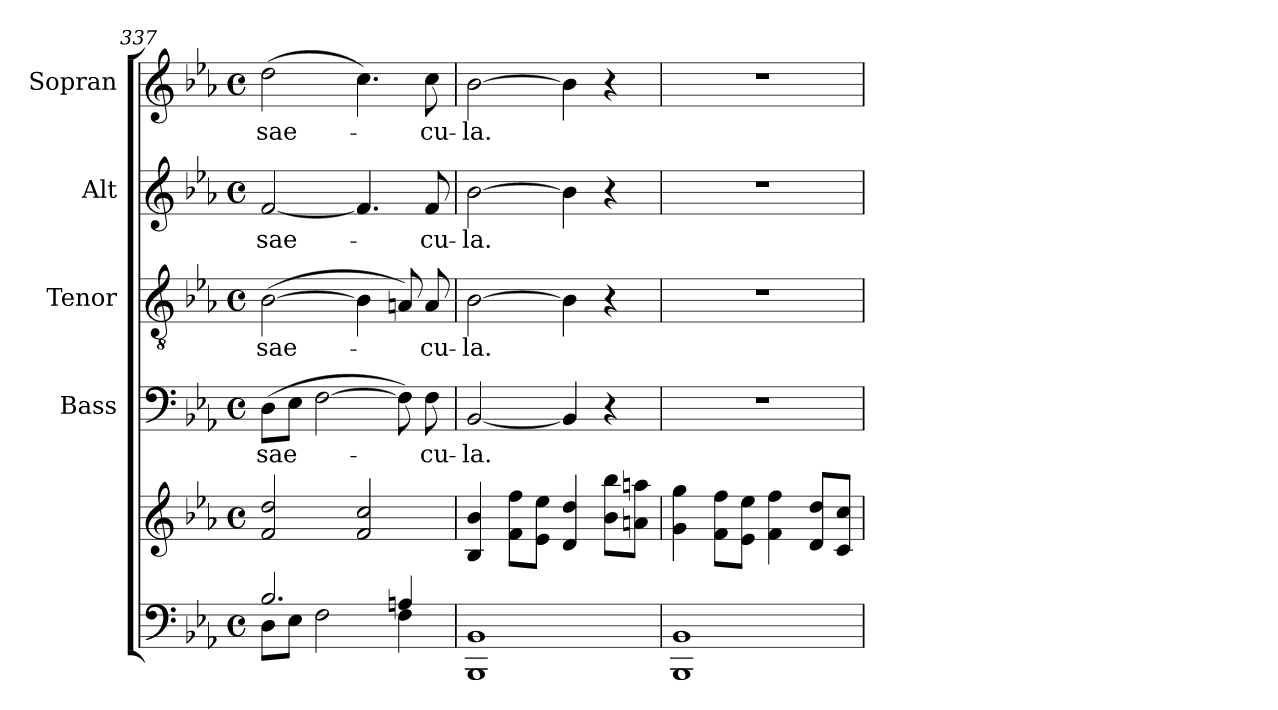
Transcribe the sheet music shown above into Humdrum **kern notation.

**kern	**kern	**kern	**text	**kern	**text	**kern	**text	**kern	**text
*part5	*part5	*part4	*part4	*part3	*part3	*part2	*part2	*part1	*part1
*staff6	*staff5	*staff4	*staff4	*staff3	*staff3	*staff2	*staff2	*staff1	*staff1
*	*	*I"Bass	*	*I"Tenor	*	*I"Alt	*	*I"Sopran	*
*	*	*I'B.	*	*I'T.	*	*I'A.	*	*I'S.	*
*clefF4	*clefG2	*clefF4	*	*clefGv2	*	*clefG2	*	*clefG2	*
*k[b-e-a-]	*k[b-e-a-]	*k[b-e-a-]	*	*k[b-e-a-]	*	*k[b-e-a-]	*	*k[b-e-a-]	*
*E-:	*E-:	*E-:	*	*E-:	*	*E-:	*	*E-:	*
*M4/4	*M4/4	*M4/4	*	*M4/4	*	*M4/4	*	*M4/4	*
*met(c)	*met(c)	*met(c)	*	*met(c)	*	*met(c)	*	*met(c)	*
=337	=337	=337	=337	=337	=337	=337	=337	=337	=337
*^	*	*	*	*	*	*	*	*	*
!	!	!	!	!LO:LY:b	!	!LO:LY:b	!	!LO:LY:b	!	!LO:LY:b
2.B-/	8D\L	2f/ 2dd/	(>8D\L	sae-	(>[2B-\	sae-	[2f/	sae-	(>2dd\	sae-
.	8E-\J	.	8E-\J	.	.	.	.	.	.	.
.	2F\	.	[2F\	.	.	.	.	.	.	.
.	.	2f/ 2cc/	.	.	4B-\]	.	4.f/]	.	4.cc\)	.
4An/	4F\	.	8F\])	.	8An/)	.	.	.	.	.
!	!	!	!	!LO:LY:b	!	!LO:LY:b	!	!LO:LY:b	!	!LO:LY:b
.	.	.	8F\	-cu-	8A/	-cu-	8f/	-cu-	8cc\	-cu-
*v	*v	*	*	*	*	*	*	*	*	*
=338	=338	=338	=338	=338	=338	=338	=338	=338	=338
!	!	!	!LO:LY:b	!	!LO:LY:b	!	!LO:LY:b	!	!LO:LY:b
1BBB- 1BB-	4B-/ 4b-/	[2BB-/	-la.	[2B-\	-la.	[2b-\	-la.	[2b-\	-la.
.	8f\ 8ff\L	.	.	.	.	.	.	.	.
.	8e-\ 8ee-\J	.	.	.	.	.	.	.	.
.	4d/ 4dd/	4BB-/]	.	4B-\]	.	4b-\]	.	4b-\]	.
.	8b-\ 8bb-\L	4r	.	4r	.	4r	.	4r	.
.	8an\ 8aan\J	.	.	.	.	.	.	.	.
=339	=339	=339	=339	=339	=339	=339	=339	=339	=339
1BBB- 1BB-	4g\ 4gg\	1r	.	1r	.	1r	.	1r	.
.	8f\ 8ff\L	.	.	.	.	.	.	.	.
.	8e-\ 8ee-\J	.	.	.	.	.	.	.	.
.	4f\ 4ff\	.	.	.	.	.	.	.	.
.	8d/ 8dd/L	.	.	.	.	.	.	.	.
.	8c/ 8cc/J	.	.	.	.	.	.	.	.
=	=	=	=	=	=	=	=	=	=
*-	*-	*-	*-	*-	*-	*-	*-	*-	*-
